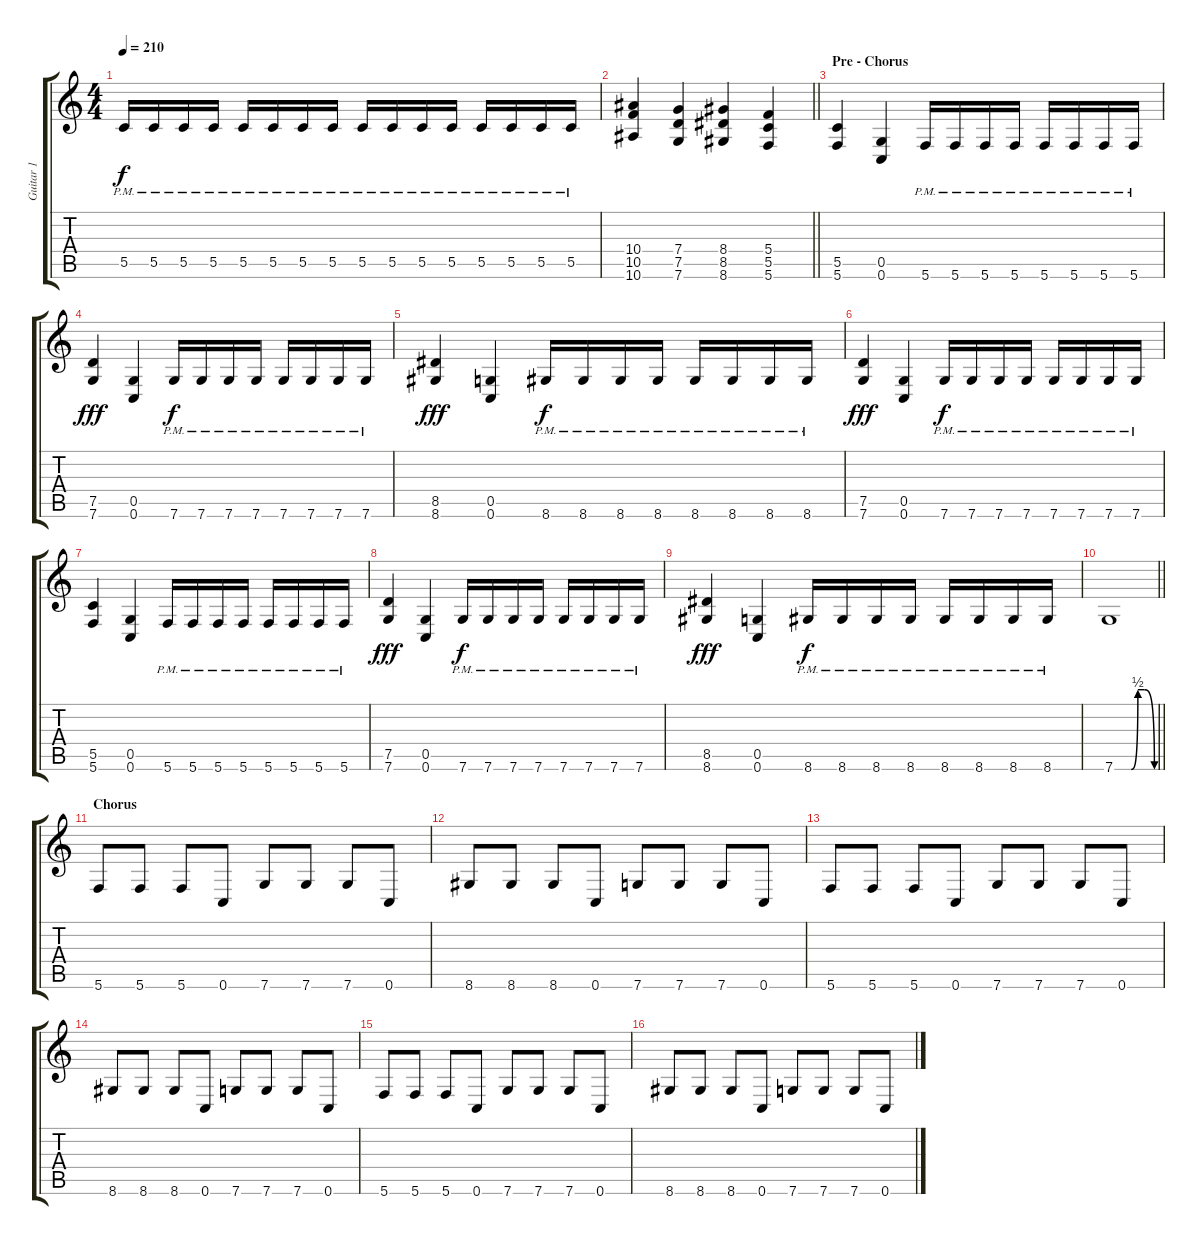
\track ("Guitar 1" "Guitar 1") {instrument overdrivenguitar}
\staff {score tabs}
\tuning (D4 A3 F3 C3 G2 C2) {hide}
\ts (4 4)
\tempo 210
\clef g2
\ks c
5.5{pm}.16{dy f} 5.5{pm}.16 5.5{pm}.16 5.5{pm}.16 5.5{pm}.16 5.5{pm}.16 5.5{pm}.16 5.5{pm}.16 5.5{pm}.16 5.5{pm}.16 5.5{pm}.16 5.5{pm}.16 5.5{pm}.16 5.5{pm}.16 5.5{pm}.16 5.5{pm}.16 |
\barLineRight lightlight
(10.4 10.5 10.6).4 (7.4 7.5 7.6).4 (8.4 8.5 8.6).4 (5.4 5.5 5.6).4 |
\section ("" "Pre - Chorus")
(5.5 5.6).4 (0.5 0.6).4 5.6{pm}.16 5.6{pm}.16 5.6{pm}.16 5.6{pm}.16 5.6{pm}.16 5.6{pm}.16 5.6{pm}.16 5.6{pm}.16 |
(7.5 7.6).4{dy fff} (0.5 0.6).4 7.6{pm}.16{dy f} 7.6{pm}.16 7.6{pm}.16 7.6{pm}.16 7.6{pm}.16 7.6{pm}.16 7.6{pm}.16 7.6{pm}.16 |
(8.5 8.6).4{dy fff} (0.5 0.6).4 8.6{pm}.16{dy f} 8.6{pm}.16 8.6{pm}.16 8.6{pm}.16 8.6{pm}.16 8.6{pm}.16 8.6{pm}.16 8.6{pm}.16 |
(7.5 7.6).4{dy fff} (0.5 0.6).4 7.6{pm}.16{dy f} 7.6{pm}.16 7.6{pm}.16 7.6{pm}.16 7.6{pm}.16 7.6{pm}.16 7.6{pm}.16 7.6{pm}.16 |
(5.5 5.6).4 (0.5 0.6).4 5.6{pm}.16 5.6{pm}.16 5.6{pm}.16 5.6{pm}.16 5.6{pm}.16 5.6{pm}.16 5.6{pm}.16 5.6{pm}.16 |
(7.5 7.6).4{dy fff} (0.5 0.6).4 7.6{pm}.16{dy f} 7.6{pm}.16 7.6{pm}.16 7.6{pm}.16 7.6{pm}.16 7.6{pm}.16 7.6{pm}.16 7.6{pm}.16 |
(8.5 8.6).4{dy fff} (0.5 0.6).4 8.6{pm}.16{dy f} 8.6{pm}.16 8.6{pm}.16 8.6{pm}.16 8.6{pm}.16 8.6{pm}.16 8.6{pm}.16 8.6{pm}.16 |
\barLineRight lightlight
7.6{be (custom 0 0 25 0 35 2 45 2 60 0)}.1 |
\section ("" "Chorus")
5.6.8 5.6.8 5.6.8 0.6.8 7.6.8 7.6.8 7.6.8 0.6.8 |
8.6.8 8.6.8 8.6.8 0.6.8 7.6.8 7.6.8 7.6.8 0.6.8 |
5.6.8 5.6.8 5.6.8 0.6.8 7.6.8 7.6.8 7.6.8 0.6.8 |
8.6.8 8.6.8 8.6.8 0.6.8 7.6.8 7.6.8 7.6.8 0.6.8 |
5.6.8 5.6.8 5.6.8 0.6.8 7.6.8 7.6.8 7.6.8 0.6.8 |
8.6.8 8.6.8 8.6.8 0.6.8 7.6.8 7.6.8 7.6.8 0.6.8
